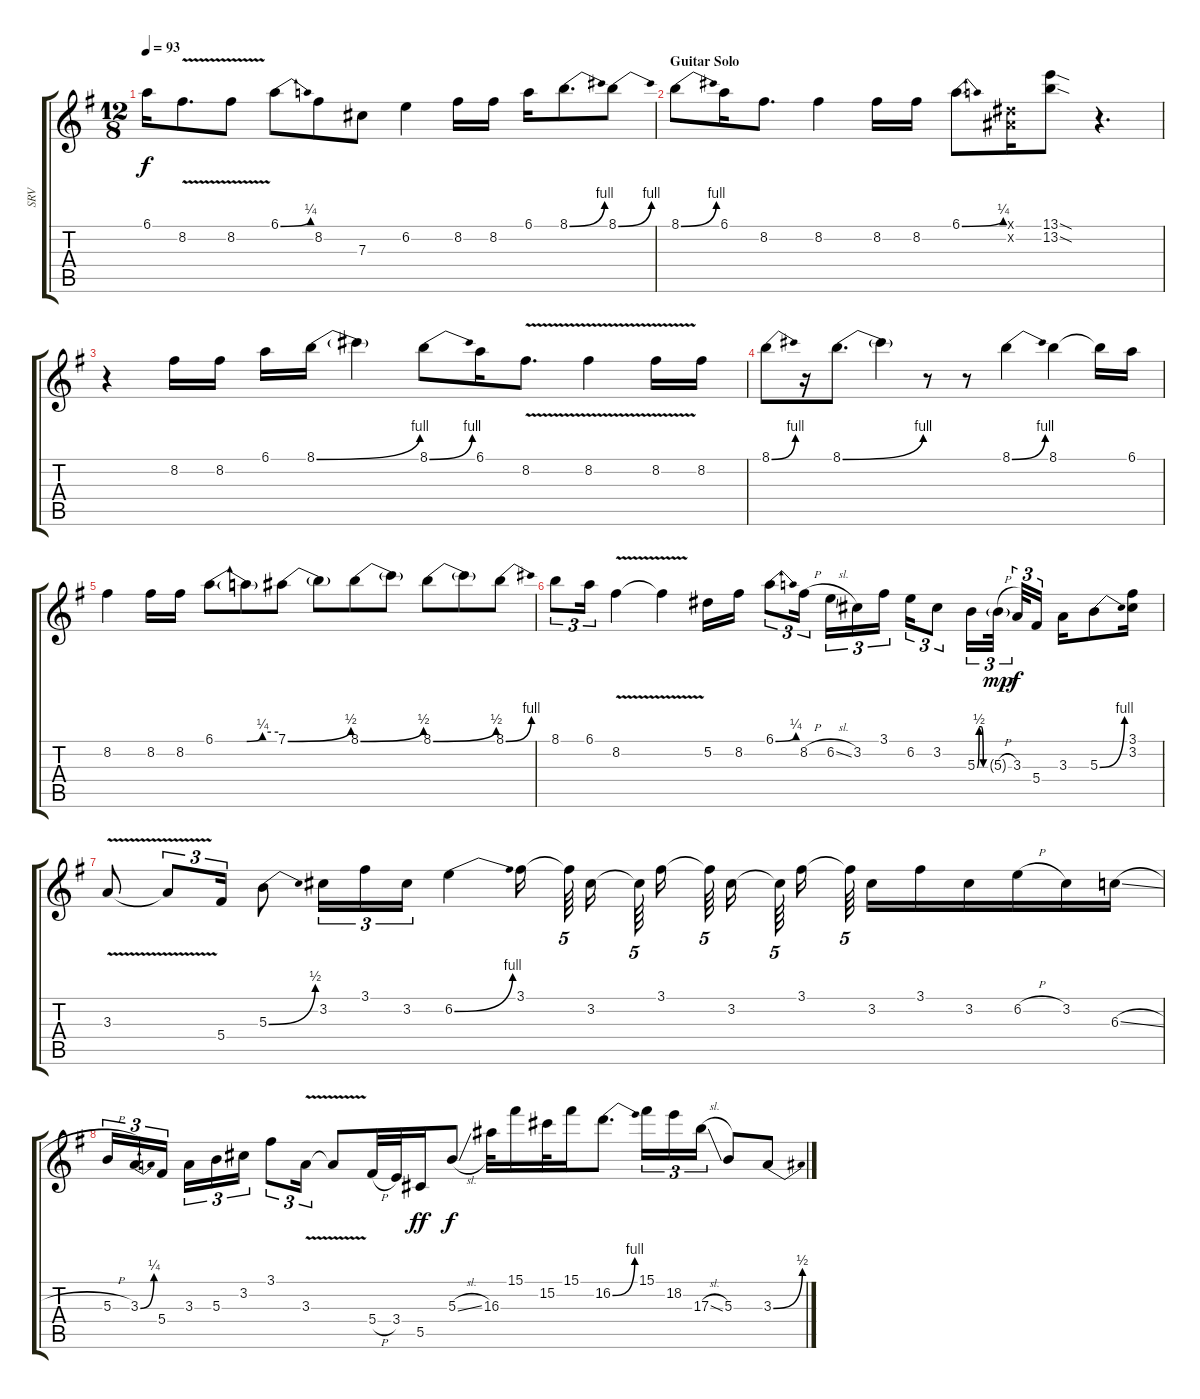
\track ("SRV" "SRV") {instrument overdrivenguitar}
\staff {score tabs}
\tuning (Eb4 Bb3 Gb3 Db3 Ab2 Eb2) {hide}
\ts (12 8)
\tempo 93
\clef g2
\ks g
6.1.16{dy f} 8.2{v}.8{d} 8.2{v}.8 6.1{be (bend 0 0 60 1)}.8 8.2.8 7.3.8 6.2.4 8.2.16 8.2.16 6.1.16 8.1{be (bend 0 0 60 4)}.8{d} 8.1{be (bend 0 0 60 4)}.8 |
\section ("" "Guitar Solo")
8.1{be (bend 0 0 60 4)}.8 6.1.16 8.2.8{d} 8.2.4 8.2.16 8.2.16 6.1{be (bend 0 0 60 1)}.8{d} (0.1{x} 0.2{x}).16 (13.1{sod} 13.2{sod}).8 r.4{d} |
r.4 8.2.16 8.2.16 6.1.16 8.1{be (bend 0 0 60 4)}.16 8.1{t}.4 8.1{be (bend 0 0 60 4)}.8 6.1.16 8.2{v}.8{d} 8.2{v}.4 8.2{v}.16 8.2.16 |
8.1{be (bend 0 0 60 4)}.8 r.16 8.1{be (bend 0 0 60 4)}.8{d} 8.1{t}.4 r.8 r.8 8.1{be (bend 0 0 60 4)}.4 8.1.4 8.1{t}.16 6.1.16 |
8.2.4 8.2.16 8.2.16 6.1{be (custom 0 0 30 0 45 1 60 1)}.8 6.1{t}.8 7.1{be (bend 0 0 60 2)}.8 7.1{t}.8 8.1{be (bend 0 0 60 2)}.8 8.1{t}.8 8.1{be (bend 0 0 60 2)}.8 8.1{t}.8 8.1{be (bend 0 0 60 4)}.8 |
8.1.8{tu (3 2)} 6.1.16{tu (3 2)} 8.2{v}.4 8.2{t}.4 5.2.16 8.2.16 6.1{be (bend 0 0 60 1)}.8{tu (3 2)} 8.2{h}.16{tu (3 2) beam splitsecondary} 6.2{sl}.16{tu (3 2)} 3.2.16{tu (3 2)} 3.1.16{tu (3 2) beam splitsecondary} 6.2.16{tu (3 2)} 3.2.8{tu (3 2)} 5.3{be (custom 0 0 15 2 30 2 45 0 60 0)}.16{tu (3 2)} 5.3{h g}.32{tu (3 2) dy mp beam splitsecondary} 3.3.32{tu (3 2) dy f} 5.4.16{tu (3 2) beam splitsecondary} 3.3.16 5.3{be (bend 0 0 60 4)}.8 (3.1 3.2).16 |
3.3{v}.8 3.3{t}.8{tu (3 2)} 5.4.16{tu (3 2)} 5.3{be (bend 0 0 60 2)}.8 3.2.16{tu (3 2)} 3.1.16{tu (3 2)} 3.2.16{tu (3 2)} 6.2{be (bend 0 0 60 4)}.4 3.1.16{beam splitsecondary} 3.1{t}.64{tu (5 4) beam splitsecondary} 3.2.16{beam splitsecondary} 3.2{t}.64{tu (5 4) beam splitsecondary} 3.1.16{beam splitsecondary} 3.1{t}.64{tu (5 4) beam splitsecondary} 3.2.16{beam splitsecondary} 3.2{t}.64{tu (5 4) beam splitsecondary} 3.1.16 3.1{t}.64{tu (5 4)} 3.2.16 3.1.16 3.2.16 6.2{h}.16 3.2.16 6.3{sl}.16 |
5.3{h}.16{tu (3 2)} 3.3{be (bend 0 0 60 1)}.16{tu (3 2)} 5.4.16{tu (3 2) beam splitsecondary} 3.3.16{tu (3 2)} 5.3.16{tu (3 2)} 3.2.16{tu (3 2)} 3.1.8{tu (3 2)} 3.3{v}.16{tu (3 2)} 3.3{t}.8 5.4{h}.32 3.4.32 5.5.16{dy ff} 5.3{sl}.8{dy f} 16.3.32 15.1.16 15.2.32 15.1.16 16.2{be (bend 0 0 60 4)}.8{d} 15.1.16{tu (3 2)} 18.2.16{tu (3 2)} 17.3{sl}.16{tu (3 2)} 5.3.8 3.3{be (bend 0 0 60 2)}.8
